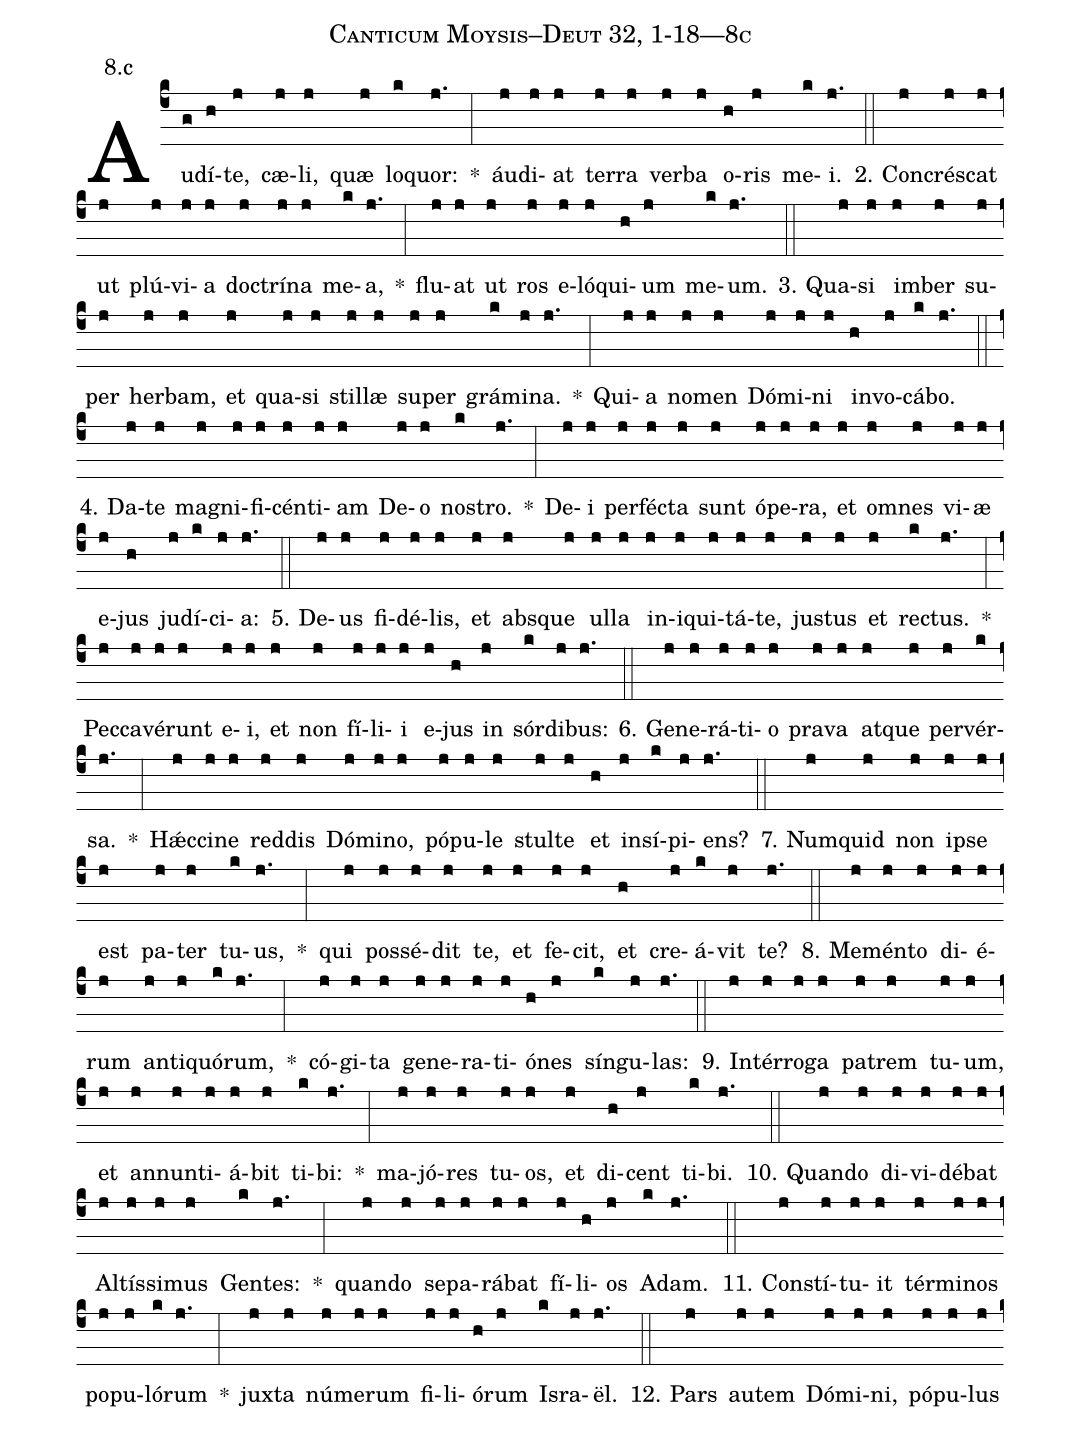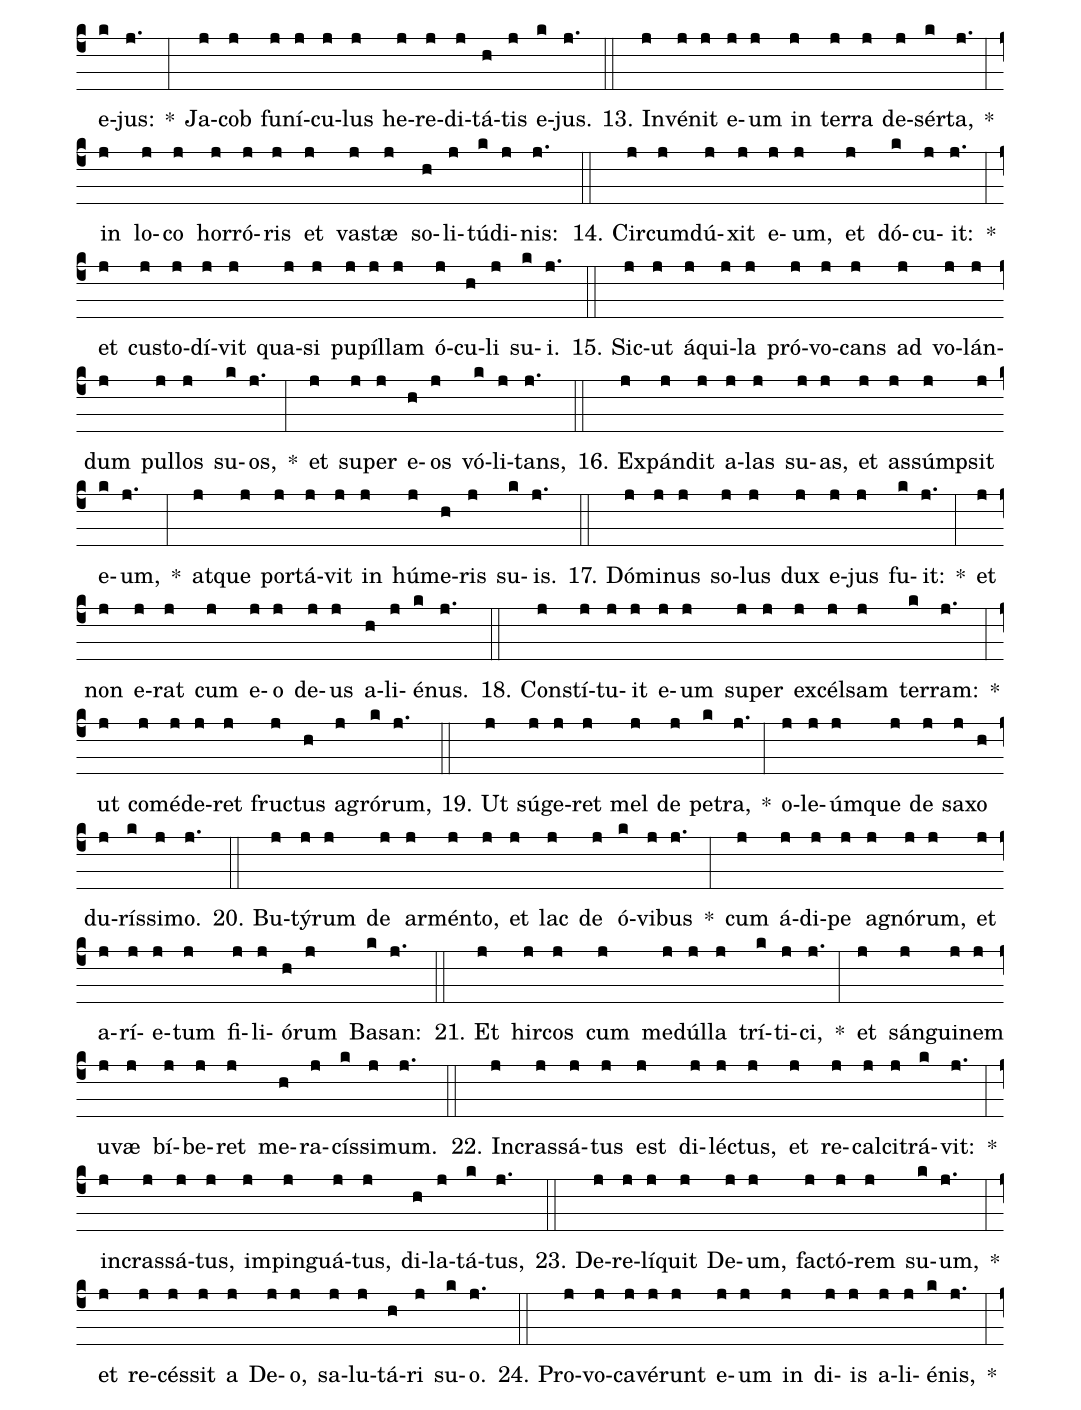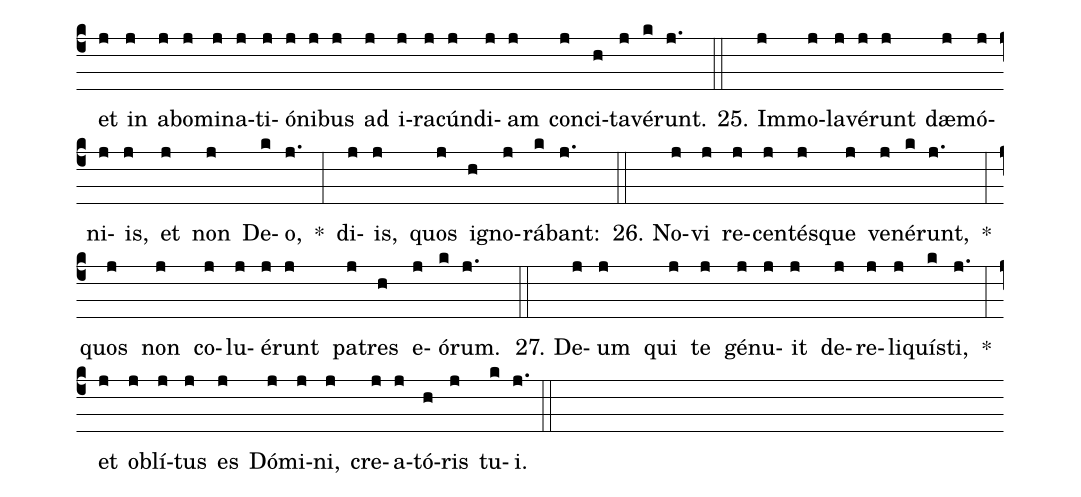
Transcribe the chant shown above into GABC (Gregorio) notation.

name: Canticum Moysis--Deut 32, 1-18---8c;
annotation: 8.c;
%%
(c4)Au(g)dí(h)te,(j) cæ(j)li,(j) quæ(j) lo(k)quor:(j.) *(:) áu(j)di(j)at(j) ter(j)ra(j) ver(j)ba(j) o(h)ris(j) me(k)i.(j.) (::)
2. Con(j)crés(j)cat(j) ut(j) plú(j)vi(j)a(j) doc(j)trí(j)na(j) me(k)a,(j.) *(:) flu(j)at(j) ut(j) ros(j) e(j)ló(j)qui(h)um(j) me(k)um.(j.) (::)
3. Qua(j)si(j) im(j)ber(j) su(j)per(j) her(j)bam,(j) et(j) qua(j)si(j) stil(j)læ(j) su(j)per(j) grá(k)mi(j)na.(j.) *(:) Qui(j)a(j) no(j)men(j) Dó(j)mi(j)ni(j) in(h)vo(j)cá(k)bo.(j.) (::)
4. Da(j)te(j) ma(j)gni(j)fi(j)cén(j)ti(j)am(j) De(j)o(j) nos(k)tro.(j.) *(:) De(j)i(j) per(j)féc(j)ta(j) sunt(j) ó(j)pe(j)ra,(j) et(j) om(j)nes(j) vi(j)æ(j) e(j)jus(h) ju(j)dí(k)ci(j)a:(j.) (::)
5. De(j)us(j) fi(j)dé(j)lis,(j) et(j) abs(j)que(j) ul(j)la(j) in(j)i(j)qui(j)tá(j)te,(j) jus(j)tus(j) et(j) rec(k)tus.(j.) *(:) Pec(j)ca(j)vé(j)runt(j) e(j)i,(j) et(j) non(j) fí(j)li(j)i(j) e(j)jus(h) in(j) sór(k)di(j)bus:(j.) (::)
6. Ge(j)ne(j)rá(j)ti(j)o(j) pra(j)va(j) at(j)que(j) per(j)vér(k)sa.(j.) *(:) Hǽc(j)ci(j)ne(j) red(j)dis(j) Dó(j)mi(j)no,(j) pó(j)pu(j)le(j) stul(j)te(j) et(h) in(j)sí(k)pi(j)ens?(j.) (::)
7. Num(j)quid(j) non(j) ip(j)se(j) est(j) pa(j)ter(j) tu(k)us,(j.) *(:) qui(j) pos(j)sé(j)dit(j) te,(j) et(j) fe(j)cit,(j) et(h) cre(j)á(k)vit(j) te?(j.) (::)
8. Me(j)mén(j)to(j) di(j)é(j)rum(j) an(j)ti(j)quó(k)rum,(j.) *(:) có(j)gi(j)ta(j) ge(j)ne(j)ra(j)ti(j)ó(h)nes(j) sín(k)gu(j)las:(j.) (::)
9. In(j)tér(j)ro(j)ga(j) pa(j)trem(j) tu(j)um,(j) et(j) an(j)nun(j)ti(j)á(j)bit(j) ti(k)bi:(j.) *(:) ma(j)jó(j)res(j) tu(j)os,(j) et(j) di(h)cent(j) ti(k)bi.(j.) (::)
10. Quan(j)do(j) di(j)vi(j)dé(j)bat(j) Al(j)tís(j)si(j)mus(j) Gen(k)tes:(j.) *(:) quan(j)do(j) se(j)pa(j)rá(j)bat(j) fí(j)li(h)os(j) A(k)dam.(j.) (::)
11. Con(j)stí(j)tu(j)it(j) tér(j)mi(j)nos(j) po(j)pu(j)ló(k)rum(j.) *(:) jux(j)ta(j) nú(j)me(j)rum(j) fi(j)li(j)ó(h)rum(j) Is(k)ra(j)ël.(j.) (::)
12. Pars(j) au(j)tem(j) Dó(j)mi(j)ni,(j) pó(j)pu(j)lus(j) e(k)jus:(j.) *(:) Ja(j)cob(j) fu(j)ní(j)cu(j)lus(j) he(j)re(j)di(j)tá(h)tis(j) e(k)jus.(j.) (::)
13. In(j)vé(j)nit(j) e(j)um(j) in(j) ter(j)ra(j) de(j)sér(k)ta,(j.) *(:) in(j) lo(j)co(j) hor(j)ró(j)ris(j) et(j) vas(j)tæ(j) so(h)li(j)tú(k)di(j)nis:(j.) (::)
14. Cir(j)cum(j)dú(j)xit(j) e(j)um,(j) et(j) dó(k)cu(j)it:(j.) *(:) et(j) cus(j)to(j)dí(j)vit(j) qua(j)si(j) pu(j)píl(j)lam(j) ó(j)cu(h)li(j) su(k)i.(j.) (::)
15. Sic(j)ut(j) á(j)qui(j)la(j) pró(j)vo(j)cans(j) ad(j) vo(j)lán(j)dum(j) pul(j)los(j) su(k)os,(j.) *(:) et(j) su(j)per(j) e(h)os(j) vó(k)li(j)tans,(j.) (::)
16. Ex(j)pán(j)dit(j) a(j)las(j) su(j)as,(j) et(j) as(j)súmp(j)sit(j) e(k)um,(j.) *(:) at(j)que(j) por(j)tá(j)vit(j) in(j) hú(j)me(h)ris(j) su(k)is.(j.) (::)
17. Dó(j)mi(j)nus(j) so(j)lus(j) dux(j) e(j)jus(j) fu(k)it:(j.) *(:) et(j) non(j) e(j)rat(j) cum(j) e(j)o(j) de(j)us(j) a(h)li(j)é(k)nus.(j.) (::)
18. Con(j)stí(j)tu(j)it(j) e(j)um(j) su(j)per(j) ex(j)cél(j)sam(j) ter(k)ram:(j.) *(:) ut(j) com(j)é(j)de(j)ret(j) fruc(j)tus(h) a(j)gró(k)rum,(j.) (::)
19. Ut(j) sú(j)ge(j)ret(j) mel(j) de(j) pe(k)tra,(j.) *(:) o(j)le(j)úm(j)que(j) de(j) sa(j)xo(h) du(j)rís(k)si(j)mo.(j.) (::)
20. Bu(j)tý(j)rum(j) de(j) ar(j)mén(j)to,(j) et(j) lac(j) de(j) ó(k)vi(j)bus(j.) *(:) cum(j) á(j)di(j)pe(j) a(j)gnó(j)rum,(j) et(j) a(j)rí(j)e(j)tum(j) fi(j)li(j)ó(h)rum(j) Ba(k)san:(j.) (::)
21. Et(j) hir(j)cos(j) cum(j) me(j)dúl(j)la(j) trí(k)ti(j)ci,(j.) *(:) et(j) sán(j)gui(j)nem(j) u(j)væ(j) bí(j)be(j)ret(j) me(h)ra(j)cís(k)si(j)mum.(j.) (::)
22. In(j)cras(j)sá(j)tus(j) est(j) di(j)léc(j)tus,(j) et(j) re(j)cal(j)ci(j)trá(k)vit:(j.) *(:) in(j)cras(j)sá(j)tus,(j) im(j)pin(j)guá(j)tus,(j) di(h)la(j)tá(k)tus,(j.) (::)
23. De(j)re(j)lí(j)quit(j) De(j)um,(j) fac(j)tó(j)rem(j) su(k)um,(j.) *(:) et(j) re(j)cés(j)sit(j) a(j) De(j)o,(j) sa(j)lu(j)tá(h)ri(j) su(k)o.(j.) (::)
24. Pro(j)vo(j)ca(j)vé(j)runt(j) e(j)um(j) in(j) di(j)is(j) a(j)li(j)é(k)nis,(j.) *(:) et(j) in(j) ab(j)o(j)mi(j)na(j)ti(j)ó(j)ni(j)bus(j) ad(j) i(j)ra(j)cún(j)di(j)am(j) con(j)ci(h)ta(j)vé(k)runt.(j.) (::)
25. Im(j)mo(j)la(j)vé(j)runt(j) dæ(j)mó(j)ni(j)is,(j) et(j) non(j) De(k)o,(j.) *(:) di(j)is,(j) quos(j) i(h)gno(j)rá(k)bant:(j.) (::)
26. No(j)vi(j) re(j)cen(j)tés(j)que(j) ve(j)né(k)runt,(j.) *(:) quos(j) non(j) co(j)lu(j)é(j)runt(j) pa(j)tres(h) e(j)ó(k)rum.(j.) (::)
27. De(j)um(j) qui(j) te(j) gé(j)nu(j)it(j) de(j)re(j)li(j)quís(k)ti,(j.) *(:) et(j) ob(j)lí(j)tus(j) es(j) Dó(j)mi(j)ni,(j) cre(j)a(j)tó(h)ris(j) tu(k)i.(j.) (::)
